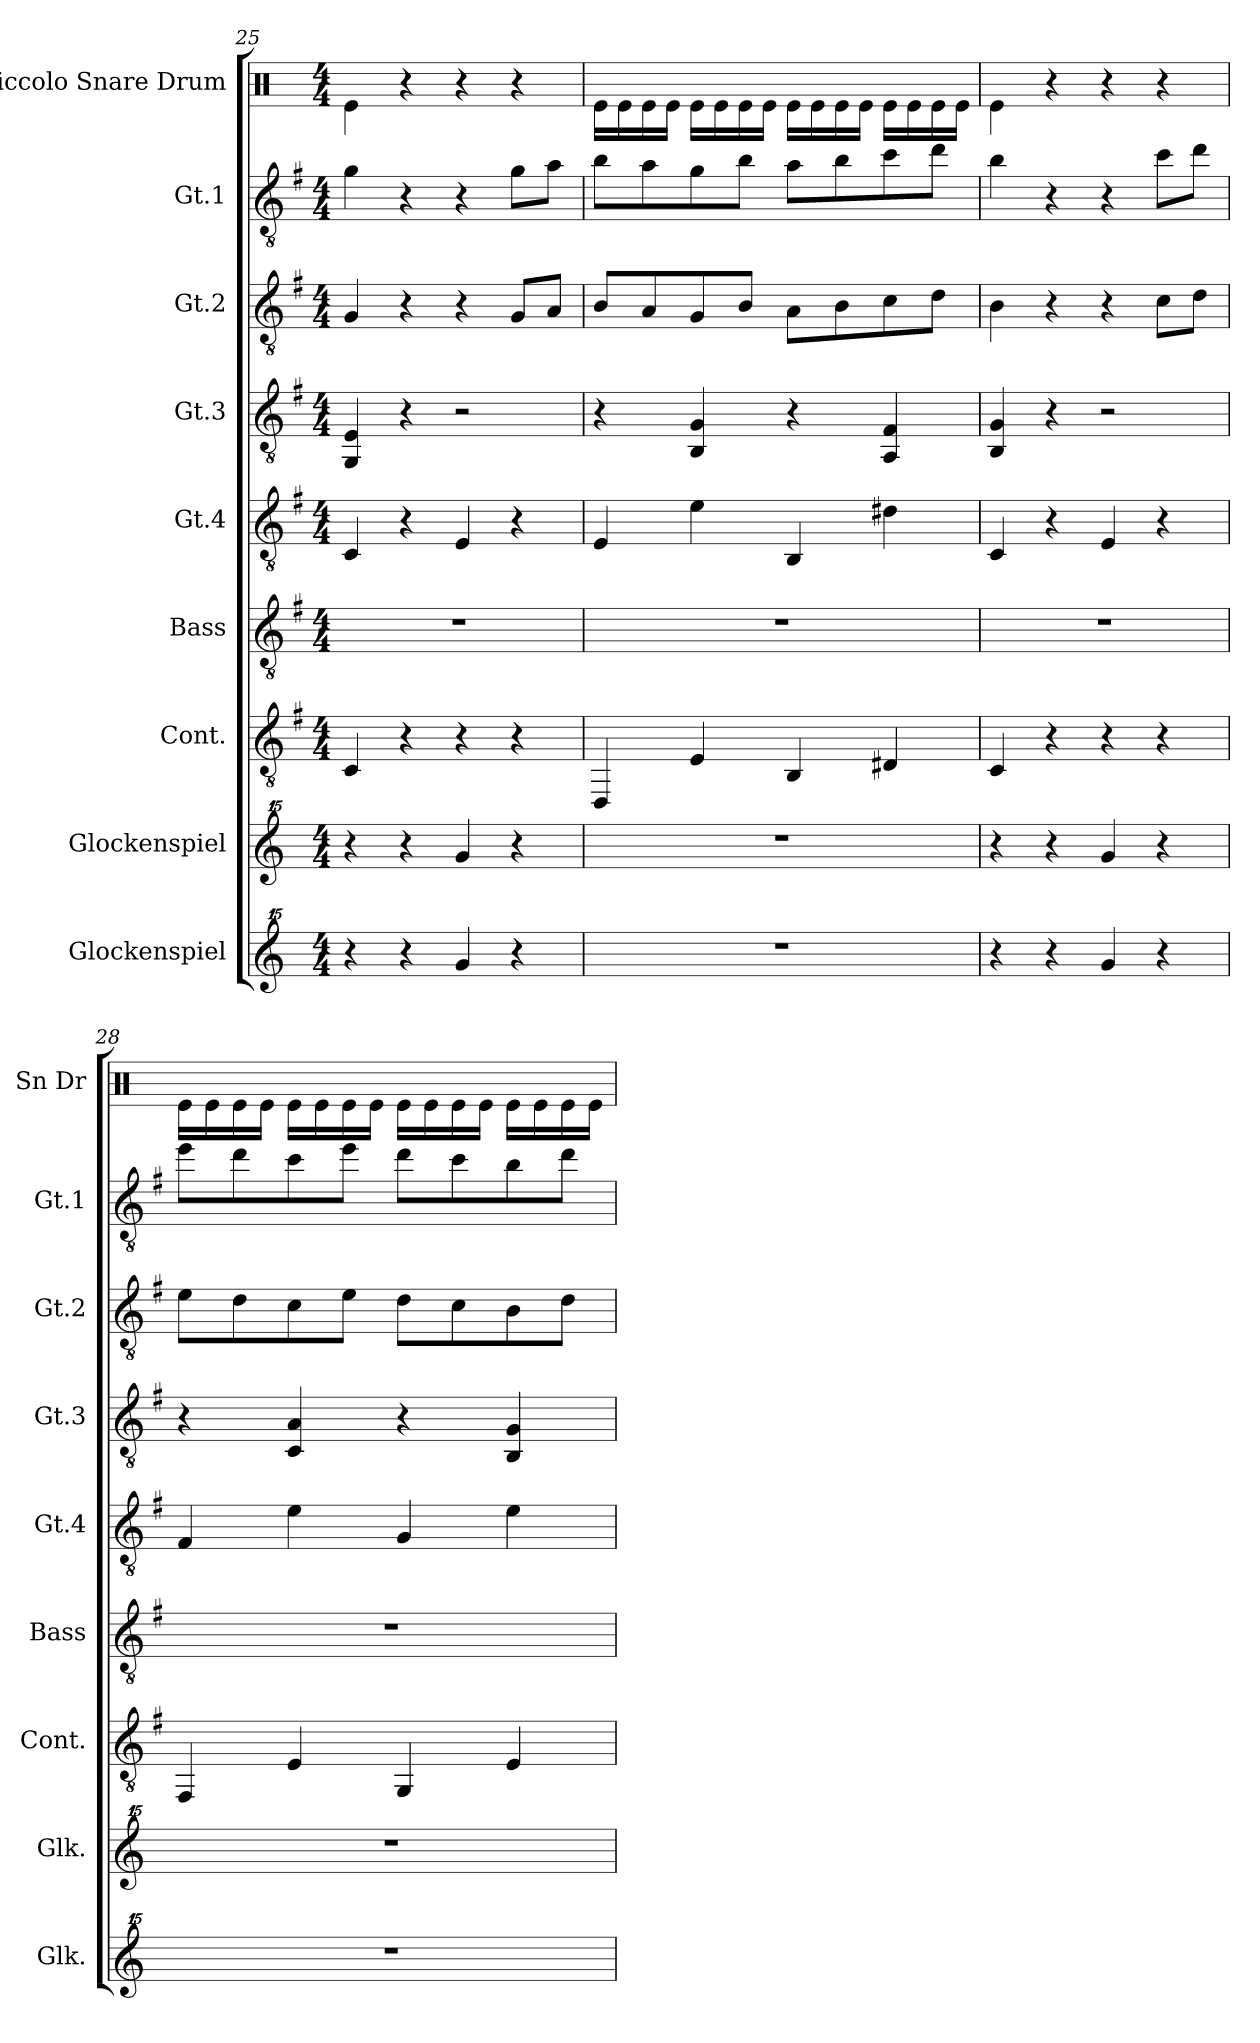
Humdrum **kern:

**kern	**kern	**kern	**kern	**kern	**kern	**kern	**kern	**kern
*part9	*part8	*part7	*part6	*part5	*part4	*part3	*part2	*part1
*staff9	*staff8	*staff7	*staff6	*staff5	*staff4	*staff3	*staff2	*staff1
*I"Glockenspiel	*I"Glockenspiel	*I"Cont.	*I"Bass	*I"Gt.4	*I"Gt.3	*I"Gt.2	*I"Gt.1	*I"Piccolo Snare Drum
*I'Glk.	*I'Glk.	*I'Cont.	*I'Bass	*I'Gt.4	*I'Gt.3	*I'Gt.2	*I'Gt.1	*I'Sn Dr
*clefG^^2	*clefG^^2	*clefGv2	*clefGv2	*clefGv2	*clefGv2	*clefGv2	*clefGv2	*clefX
*k[]	*k[]	*k[f#]	*k[f#]	*k[f#]	*k[f#]	*k[f#]	*k[f#]	*k[]
*M4/4	*M4/4	*M4/4	*M4/4	*M4/4	*M4/4	*M4/4	*M4/4	*M4/4
=25	=25	=25	=25	=25	=25	=25	=25	=25
4r	4r	4C/	1r	4C/	4GG/ 4E/	4G/	4g\	4Re\
4r	4r	4r	.	4r	4r	4r	4r	4r
4ggg/	4ggg/	4r	.	4E/	2r	4r	4r	4r
4r	4r	4r	.	4r	.	8G/L	8g\L	4r
.	.	.	.	.	.	8A/J	8a\J	.
=26	=26	=26	=26	=26	=26	=26	=26	=26
1r	1r	4DD/	1r	4E/	4r	8B/L	8b\L	16Re\LL
.	.	.	.	.	.	.	.	16Re\
.	.	.	.	.	.	8A/	8a\	16Re\
.	.	.	.	.	.	.	.	16Re\JJ
.	.	4E/	.	4e\	4BB/ 4G/	8G/	8g\	16Re\LL
.	.	.	.	.	.	.	.	16Re\
.	.	.	.	.	.	8B/J	8b\J	16Re\
.	.	.	.	.	.	.	.	16Re\JJ
.	.	4BB/	.	4BB/	4r	8A\L	8a\L	16Re\LL
.	.	.	.	.	.	.	.	16Re\
.	.	.	.	.	.	8B\	8b\	16Re\
.	.	.	.	.	.	.	.	16Re\JJ
.	.	4D#X/	.	4d#X\	4AA/ 4F#/	8c\	8cc\	16Re\LL
.	.	.	.	.	.	.	.	16Re\
.	.	.	.	.	.	8d\J	8dd\J	16Re\
.	.	.	.	.	.	.	.	16Re\JJ
=27	=27	=27	=27	=27	=27	=27	=27	=27
4r	4r	4C/	1r	4C/	4BB/ 4G/	4B\	4b\	4Re\
4r	4r	4r	.	4r	4r	4r	4r	4r
4ggg/	4ggg/	4r	.	4E/	2r	4r	4r	4r
4r	4r	4r	.	4r	.	8c\L	8cc\L	4r
.	.	.	.	.	.	8d\J	8dd\J	.
!!LO:PB:g=z
=28	=28	=28	=28	=28	=28	=28	=28	=28
1r	1r	4FF#/	1r	4F#/	4r	8e\L	8ee\L	16Re\LL
.	.	.	.	.	.	.	.	16Re\
.	.	.	.	.	.	8d\	8dd\	16Re\
.	.	.	.	.	.	.	.	16Re\JJ
.	.	4E/	.	4e\	4C/ 4A/	8c\	8cc\	16Re\LL
.	.	.	.	.	.	.	.	16Re\
.	.	.	.	.	.	8e\J	8ee\J	16Re\
.	.	.	.	.	.	.	.	16Re\JJ
.	.	4GG/	.	4G/	4r	8d\L	8dd\L	16Re\LL
.	.	.	.	.	.	.	.	16Re\
.	.	.	.	.	.	8c\	8cc\	16Re\
.	.	.	.	.	.	.	.	16Re\JJ
.	.	4E/	.	4e\	4BB/ 4G/	8B\	8b\	16Re\LL
.	.	.	.	.	.	.	.	16Re\
.	.	.	.	.	.	8d\J	8dd\J	16Re\
.	.	.	.	.	.	.	.	16Re\JJ
=	=	=	=	=	=	=	=	=
*-	*-	*-	*-	*-	*-	*-	*-	*-
